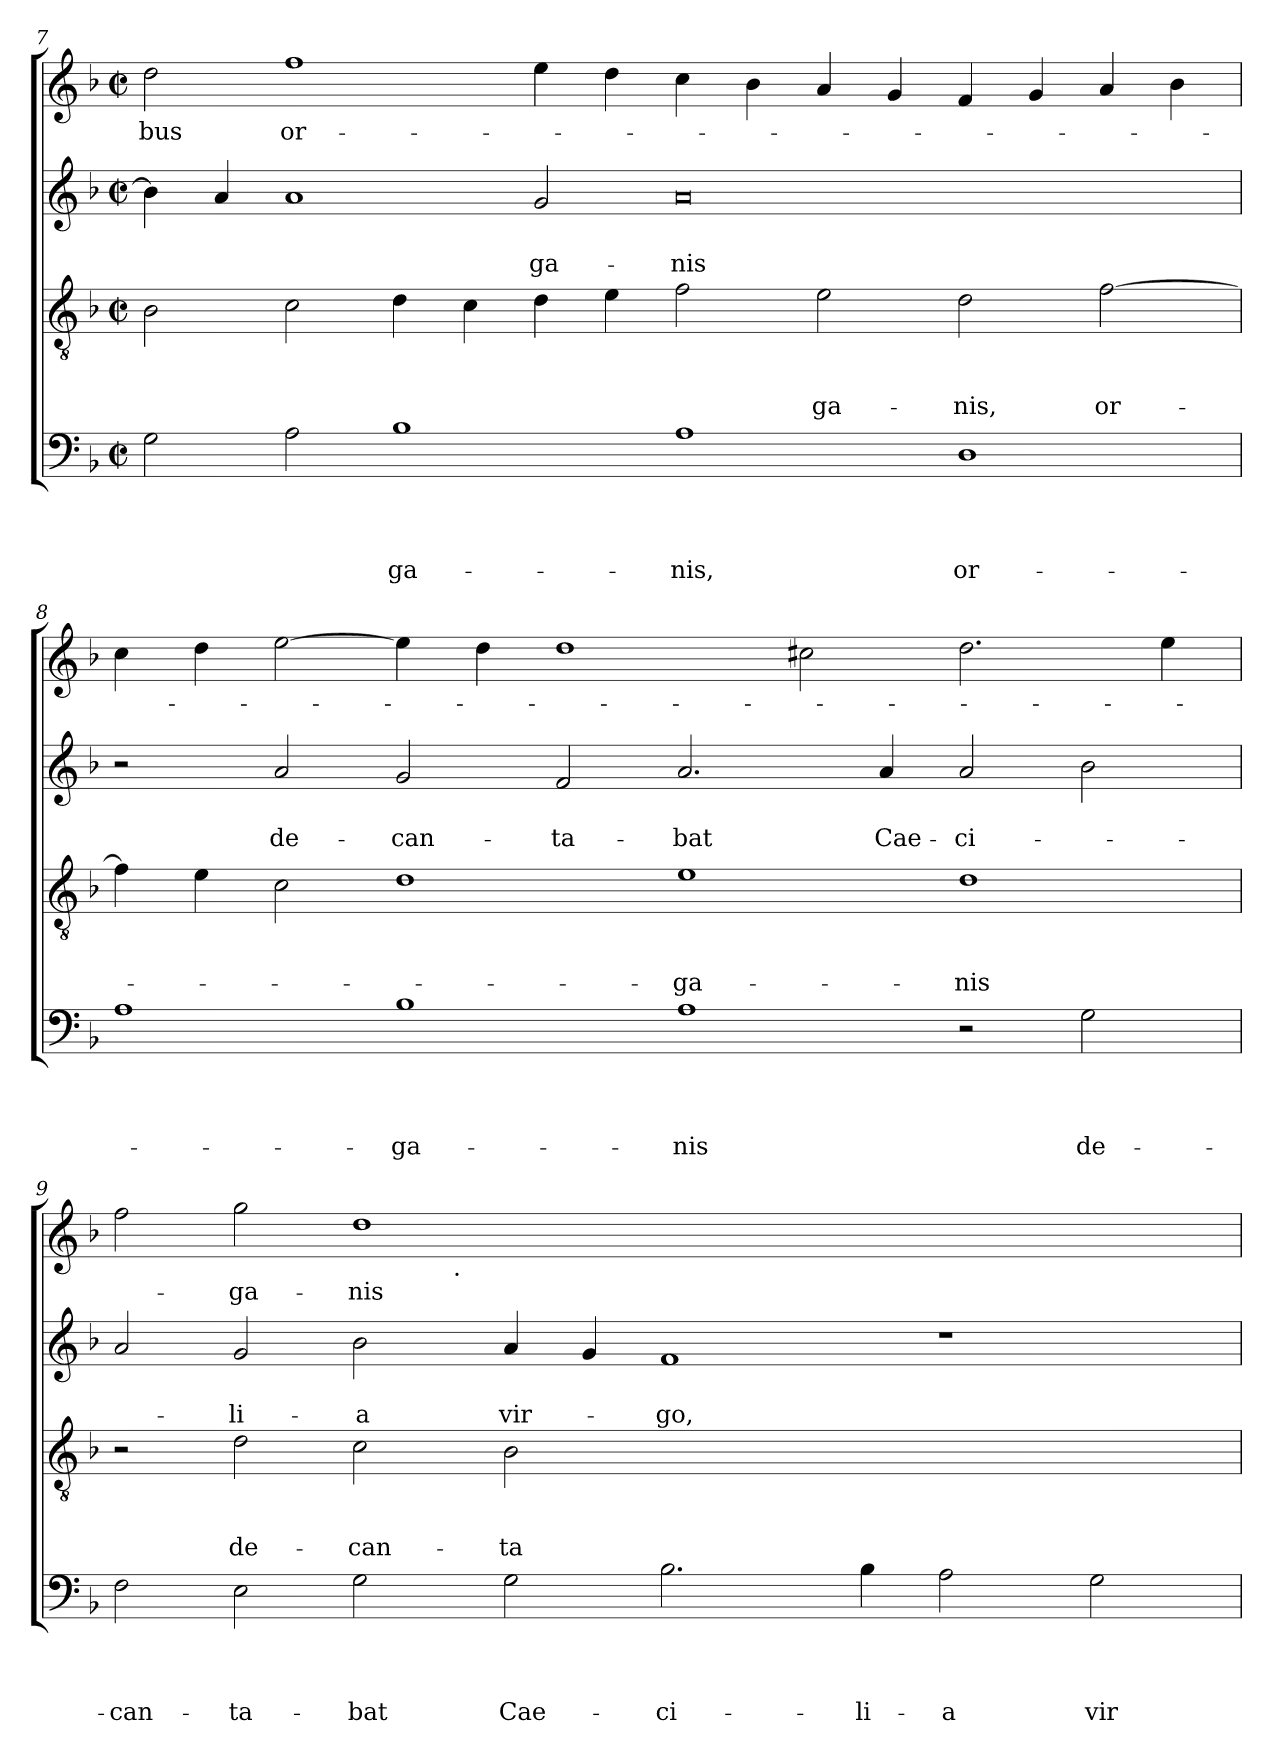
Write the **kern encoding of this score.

**kern	**text	**text	**text	**text	**kern	**text	**text	**text	**kern	**text	**text	**kern	**text
*part4	*part4	*part4	*part4	*part4	*part3	*part3	*part3	*part3	*part2	*part2	*part2	*part1	*part1
*staff4	*staff4	*staff4	*staff4	*staff4	*staff3	*staff3	*staff3	*staff3	*staff2	*staff2	*staff2	*staff1	*staff1
*clefF4	*	*	*	*	*clefGv2	*	*	*	*clefG2	*	*	*clefG2	*
*k[b-]	*	*	*	*	*k[b-]	*	*	*	*k[b-]	*	*	*k[b-]	*
*F:	*	*	*	*	*F:	*	*	*	*F:	*	*	*F:	*
*M2/2	*	*	*	*	*M2/2	*	*	*	*M2/2	*	*	*M2/2	*
*met(c|)	*	*	*	*	*met(c|)	*	*	*	*met(c|)	*	*	*met(c|)	*
=7	=7	=7	=7	=7	=7	=7	=7	=7	=7	=7	=7	=7	=7
!	!	!	!	!	!	!	!	!	!	!	!	!	!LO:LY:b
2G\	.	.	.	.	2B-\	.	.	.	4b-\]	.	.	2dd\	-bus
.	.	.	.	.	.	.	.	.	4a/	.	.	.	.
!	!	!	!	!	!	!	!	!	!	!	!	!	!LO:LY:b
2A\	.	.	.	.	2c\	.	.	.	1a	.	.	1ff	or-
!	!	!	!	!LO:LY:b	!	!	!	!	!	!	!	!	!
1B-	.	.	.	-ga-	4d\	.	.	.	.	.	.	.	.
.	.	.	.	.	4c\	.	.	.	.	.	.	.	.
!	!	!	!	!	!	!	!	!	!	!	!LO:LY:b	!	!
.	.	.	.	.	4d\	.	.	.	2g/	.	-ga-	4ee\	.
.	.	.	.	.	4e\	.	.	.	.	.	.	4dd\	.
!	!	!	!	!LO:LY:b	!	!	!	!	!	!	!LO:LY:b	!	!
1A	.	.	.	-nis,	2f\	.	.	.	0a	.	-nis	4cc\	.
.	.	.	.	.	.	.	.	.	.	.	.	4b-\	.
!	!	!	!	!	!	!	!	!LO:LY:b	!	!	!	!	!
.	.	.	.	.	2e\	.	.	-ga-	.	.	.	4a/	.
.	.	.	.	.	.	.	.	.	.	.	.	4g/	.
!	!	!	!	!LO:LY:b	!	!	!	!LO:LY:b	!	!	!	!	!
1D	.	.	.	or-	2d\	.	.	-nis,	.	.	.	4f/	.
.	.	.	.	.	.	.	.	.	.	.	.	4g/	.
!	!	!	!	!	!	!	!	!LO:LY:b	!	!	!	!	!
.	.	.	.	.	[<2f\	.	.	or-	.	.	.	4a/	.
.	.	.	.	.	.	.	.	.	.	.	.	4b-\	.
!!LO:LB:g=z
=8	=8	=8	=8	=8	=8	=8	=8	=8	=8	=8	=8	=8	=8
1A	.	.	.	.	4f\]	.	.	.	2r	.	.	4cc\	.
.	.	.	.	.	4e\	.	.	.	.	.	.	4dd\	.
!	!	!	!	!	!	!	!	!	!	!	!LO:LY:b	!	!
.	.	.	.	.	2c\	.	.	.	2a/	.	de-	[>2ee\	.
!	!	!	!	!LO:LY:b	!	!	!	!	!	!	!LO:LY:b:rj	!	!
1B-	.	.	.	-ga-	1d	.	.	.	2g/	.	-can-	4ee\]	.
.	.	.	.	.	.	.	.	.	.	.	.	4dd\	.
!	!	!	!	!	!	!	!	!	!	!	!LO:LY:b	!	!
.	.	.	.	.	.	.	.	.	2f/	.	-ta-	1dd	.
!	!	!	!	!LO:LY:b	!	!	!	!LO:LY:b	!	!	!LO:LY:b:rj	!	!
1A	.	.	.	-nis	1e	.	.	-ga-	2.a/	.	-bat	.	.
.	.	.	.	.	.	.	.	.	.	.	.	2cc#\	.
!	!	!	!	!	!	!	!	!	!	!	!LO:LY:b	!	!
.	.	.	.	.	.	.	.	.	4a/	.	Cae-	.	.
!	!	!	!	!	!	!	!	!LO:LY:b	!	!	!LO:LY:b:rj	!	!
2r	.	.	.	.	1d	.	.	-nis	2a/	.	-ci-	2.dd\	.
!	!	!	!	!LO:LY:b	!	!	!	!	!	!	!	!	!
2G\	.	.	.	de-	.	.	.	.	2b-\	.	.	.	.
.	.	.	.	.	.	.	.	.	.	.	.	4ee\	.
=9	=9	=9	=9	=9	=9	=9	=9	=9	=9	=9	=9	=9	=9
!	!	!	!	!LO:LY:b	!	!	!	!	!	!	!	!	!
*	*	*	*	*	*	*	*	*	*	*	*	*^	*
2F\	.	.	.	-can-	2r	.	.	.	2a/	.	.	2ff\	1ryy	.
!	!	!	!	!LO:LY:b	!	!	!	!LO:LY:b	!	!	!LO:LY:b	!	!	!LO:LY:b
2E\	.	.	.	-ta-	2d\	.	.	de-	2g/	.	-li-	2gg\	.	-ga-
!	!	!	!	!LO:LY:b:rj	!	!	!	!LO:LY:b	!	!	!LO:LY:b	!	!	!LO:LY:b:rj
2G\	.	.	.	-bat	2c\	.	.	-can-	2b-\	.	-a	1dd	4.ryy	-nis
!	!	!	!	!	!	!	!	!	!	!	!	!	!LO:TX:b:t=.	!
.	.	.	.	.	.	.	.	.	.	.	.	.	1ryy	.
!	!	!	!	!LO:LY:b	!	!	!	!LO:LY:b:rj	!	!	!LO:LY:b	!	!	!
2G\	.	.	.	Cae-	2B-\	.	.	-ta-	4a/	.	vir-	.	.	.
.	.	.	.	.	.	.	.	.	4g/	.	.	.	.	.
!	!	!	!	!LO:LY:b	!	!	!	!	!	!	!LO:LY:b	!	!	!
2.B-\	.	.	.	-ci-	0ryy	.	.	.	1f	.	-go,	0ryy	.	.
.	.	.	.	.	.	.	.	.	.	.	.	.	1ryy	.
!	!	!	!	!LO:LY:b	!	!	!	!	!	!	!	!	!	!
4B-\	.	.	.	-li-	.	.	.	.	.	.	.	.	.	.
!	!	!	!	!LO:LY:b:rj	!	!	!	!	!	!	!	!	!	!
2A\	.	.	.	-a	.	.	.	.	1r	.	.	.	.	.
.	.	.	.	.	.	.	.	.	.	.	.	.	2ryy	.
!	!	!	!	!LO:LY:b	!	!	!	!	!	!	!	!	!	!
2G\	.	.	.	vir-	.	.	.	.	.	.	.	.	.	.
.	.	.	.	.	.	.	.	.	.	.	.	.	8ryy	.
*	*	*	*	*	*	*	*	*	*	*	*	*v	*v	*
=	=	=	=	=	=	=	=	=	=	=	=	=	=
*-	*-	*-	*-	*-	*-	*-	*-	*-	*-	*-	*-	*-	*-
